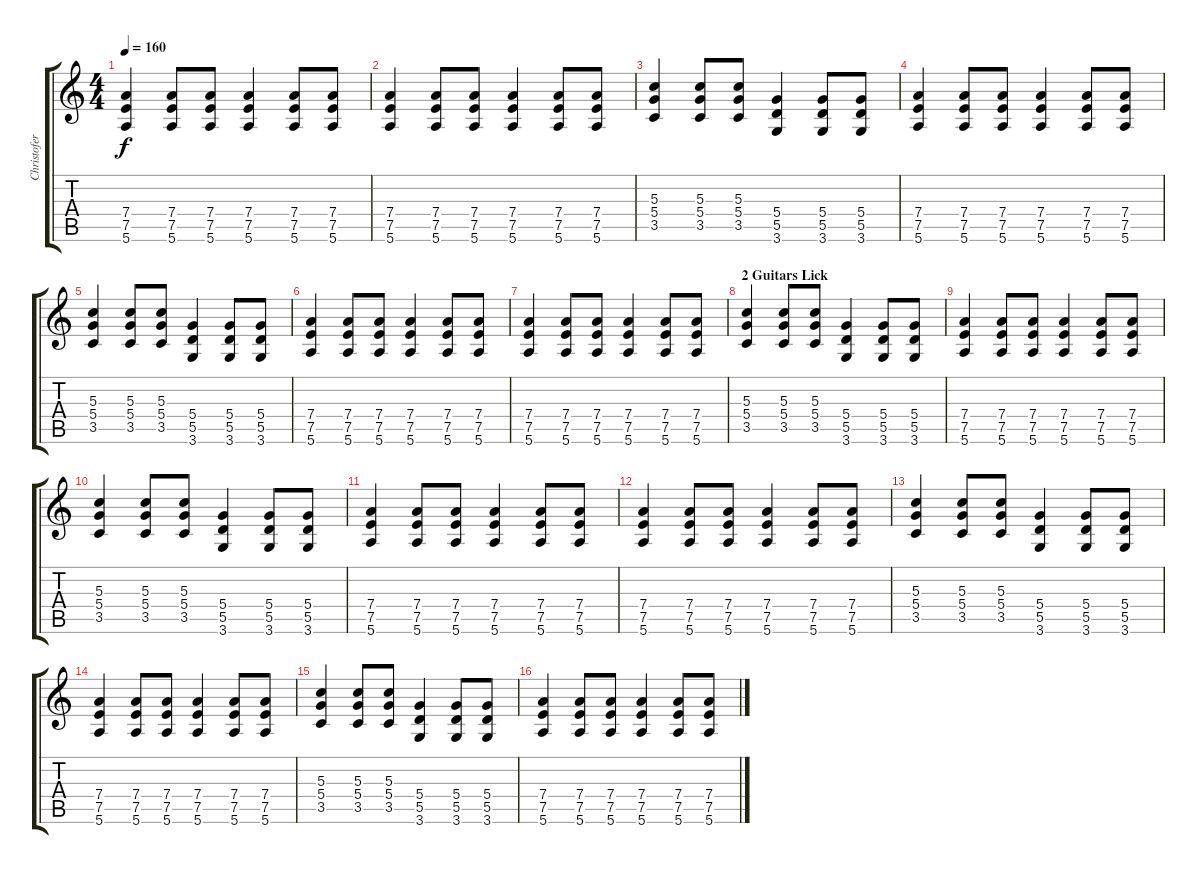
\track ("Christofer Johnsson" "Christofer") {instrument distortionguitar}
\staff {score tabs}
\tuning (E4 B3 G3 D3 A2 E2) {hide}
\ts (4 4)
\tempo 160
\clef g2
\ks c
(7.4 7.5 5.6).4{dy f} (7.4 7.5 5.6).8 (7.4 7.5 5.6).8 (7.4 7.5 5.6).4 (7.4 7.5 5.6).8 (7.4 7.5 5.6).8 |
(7.4 7.5 5.6).4 (7.4 7.5 5.6).8 (7.4 7.5 5.6).8 (7.4 7.5 5.6).4 (7.4 7.5 5.6).8 (7.4 7.5 5.6).8 |
(5.3 5.4 3.5).4 (5.3 5.4 3.5).8 (5.3 5.4 3.5).8 (5.4 5.5 3.6).4 (5.4 5.5 3.6).8 (5.4 5.5 3.6).8 |
(7.4 7.5 5.6).4 (7.4 7.5 5.6).8 (7.4 7.5 5.6).8 (7.4 7.5 5.6).4 (7.4 7.5 5.6).8 (7.4 7.5 5.6).8 |
(5.3 5.4 3.5).4 (5.3 5.4 3.5).8 (5.3 5.4 3.5).8 (5.4 5.5 3.6).4 (5.4 5.5 3.6).8 (5.4 5.5 3.6).8 |
(7.4 7.5 5.6).4 (7.4 7.5 5.6).8 (7.4 7.5 5.6).8 (7.4 7.5 5.6).4 (7.4 7.5 5.6).8 (7.4 7.5 5.6).8 |
(7.4 7.5 5.6).4 (7.4 7.5 5.6).8 (7.4 7.5 5.6).8 (7.4 7.5 5.6).4 (7.4 7.5 5.6).8 (7.4 7.5 5.6).8 |
\section ("" "2 Guitars Lick")
(5.3 5.4 3.5).4{volume 13 balance 8 instrument distortionguitar} (5.3 5.4 3.5).8 (5.3 5.4 3.5).8 (5.4 5.5 3.6).4 (5.4 5.5 3.6).8 (5.4 5.5 3.6).8 |
(7.4 7.5 5.6).4 (7.4 7.5 5.6).8 (7.4 7.5 5.6).8 (7.4 7.5 5.6).4 (7.4 7.5 5.6).8 (7.4 7.5 5.6).8 |
(5.3 5.4 3.5).4 (5.3 5.4 3.5).8 (5.3 5.4 3.5).8 (5.4 5.5 3.6).4 (5.4 5.5 3.6).8 (5.4 5.5 3.6).8 |
(7.4 7.5 5.6).4 (7.4 7.5 5.6).8 (7.4 7.5 5.6).8 (7.4 7.5 5.6).4 (7.4 7.5 5.6).8 (7.4 7.5 5.6).8 |
(7.4 7.5 5.6).4 (7.4 7.5 5.6).8 (7.4 7.5 5.6).8 (7.4 7.5 5.6).4 (7.4 7.5 5.6).8 (7.4 7.5 5.6).8 |
(5.3 5.4 3.5).4{volume 13 balance 8 instrument distortionguitar} (5.3 5.4 3.5).8 (5.3 5.4 3.5).8 (5.4 5.5 3.6).4 (5.4 5.5 3.6).8 (5.4 5.5 3.6).8 |
(7.4 7.5 5.6).4 (7.4 7.5 5.6).8 (7.4 7.5 5.6).8 (7.4 7.5 5.6).4 (7.4 7.5 5.6).8 (7.4 7.5 5.6).8 |
(5.3 5.4 3.5).4 (5.3 5.4 3.5).8 (5.3 5.4 3.5).8 (5.4 5.5 3.6).4 (5.4 5.5 3.6).8 (5.4 5.5 3.6).8 |
(7.4 7.5 5.6).4 (7.4 7.5 5.6).8 (7.4 7.5 5.6).8 (7.4 7.5 5.6).4 (7.4 7.5 5.6).8 (7.4 7.5 5.6).8
